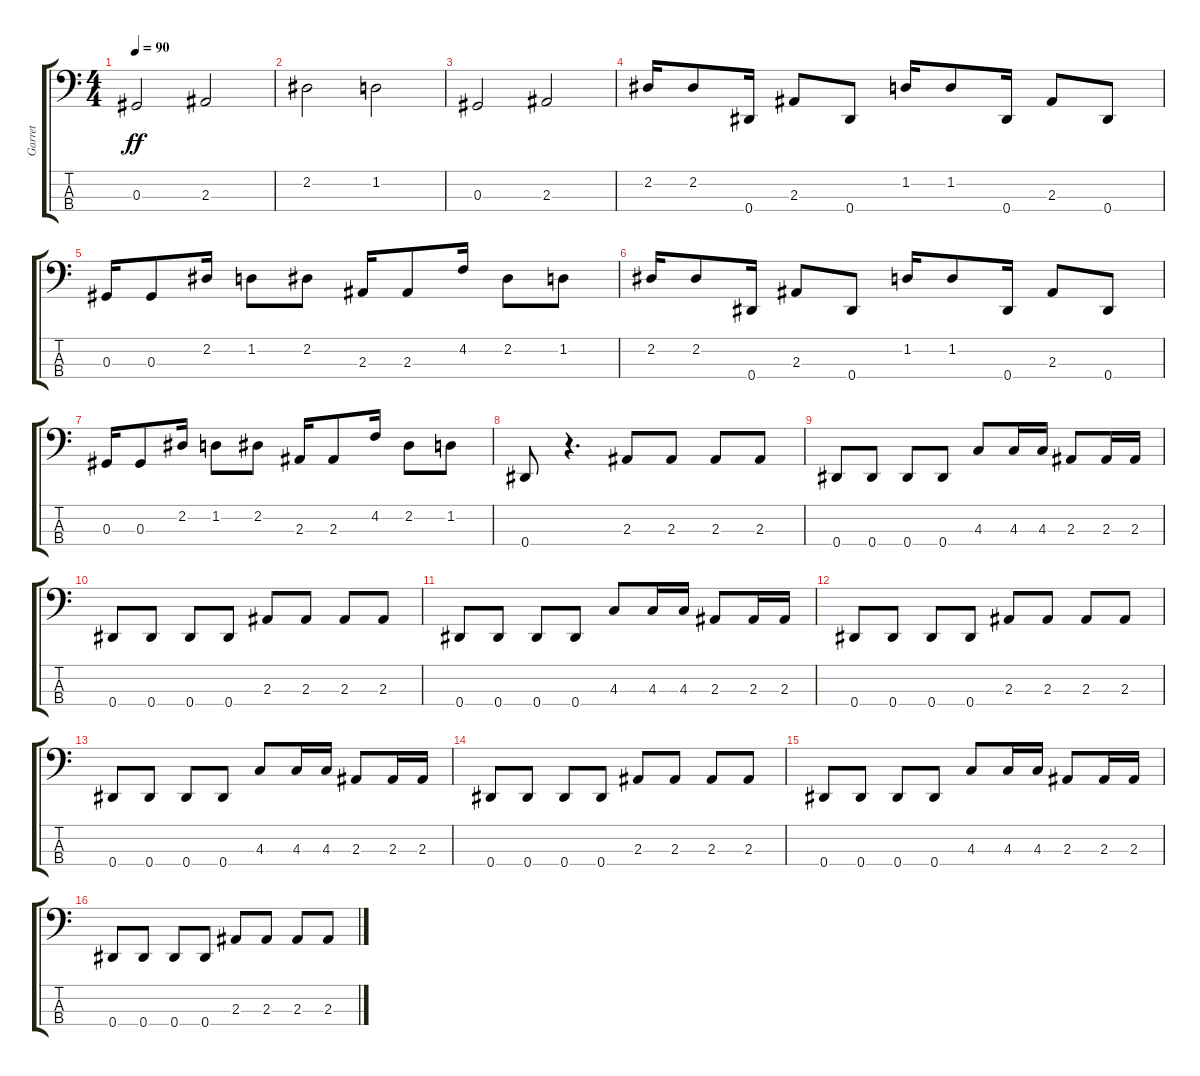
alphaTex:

\track ("Garret" "Garret") {instrument electricbasspick}
\staff {score tabs}
\tuning (Gb2 Db2 Ab1 Eb1) {hide}
\ts (4 4)
\tempo 90
\clef f4
\ks c
0.3.2{dy ff} 2.3.2 |
2.2.2 1.2.2 |
0.3.2 2.3.2 |
2.2.16 2.2.8 0.4.16 2.3.8 0.4.8 1.2.16 1.2.8 0.4.16 2.3.8 0.4.8 |
0.3.16 0.3.8 2.2.16 1.2.8 2.2.8 2.3.16 2.3.8 4.2.16 2.2.8 1.2.8 |
2.2.16 2.2.8 0.4.16 2.3.8 0.4.8 1.2.16 1.2.8 0.4.16 2.3.8 0.4.8 |
0.3.16 0.3.8 2.2.16 1.2.8 2.2.8 2.3.16 2.3.8 4.2.16 2.2.8 1.2.8 |
0.4.8 r.4{d} 2.3.8 2.3.8 2.3.8 2.3.8 |
0.4.8 0.4.8 0.4.8 0.4.8 4.3.8 4.3.16 4.3.16 2.3.8 2.3.16 2.3.16 |
0.4.8 0.4.8 0.4.8 0.4.8 2.3.8 2.3.8 2.3.8 2.3.8 |
0.4.8 0.4.8 0.4.8 0.4.8 4.3.8 4.3.16 4.3.16 2.3.8 2.3.16 2.3.16 |
0.4.8 0.4.8 0.4.8 0.4.8 2.3.8 2.3.8 2.3.8 2.3.8 |
0.4.8 0.4.8 0.4.8 0.4.8 4.3.8 4.3.16 4.3.16 2.3.8 2.3.16 2.3.16 |
0.4.8 0.4.8 0.4.8 0.4.8 2.3.8 2.3.8 2.3.8 2.3.8 |
0.4.8 0.4.8 0.4.8 0.4.8 4.3.8 4.3.16 4.3.16 2.3.8 2.3.16 2.3.16 |
0.4.8 0.4.8 0.4.8 0.4.8 2.3.8 2.3.8 2.3.8 2.3.8
